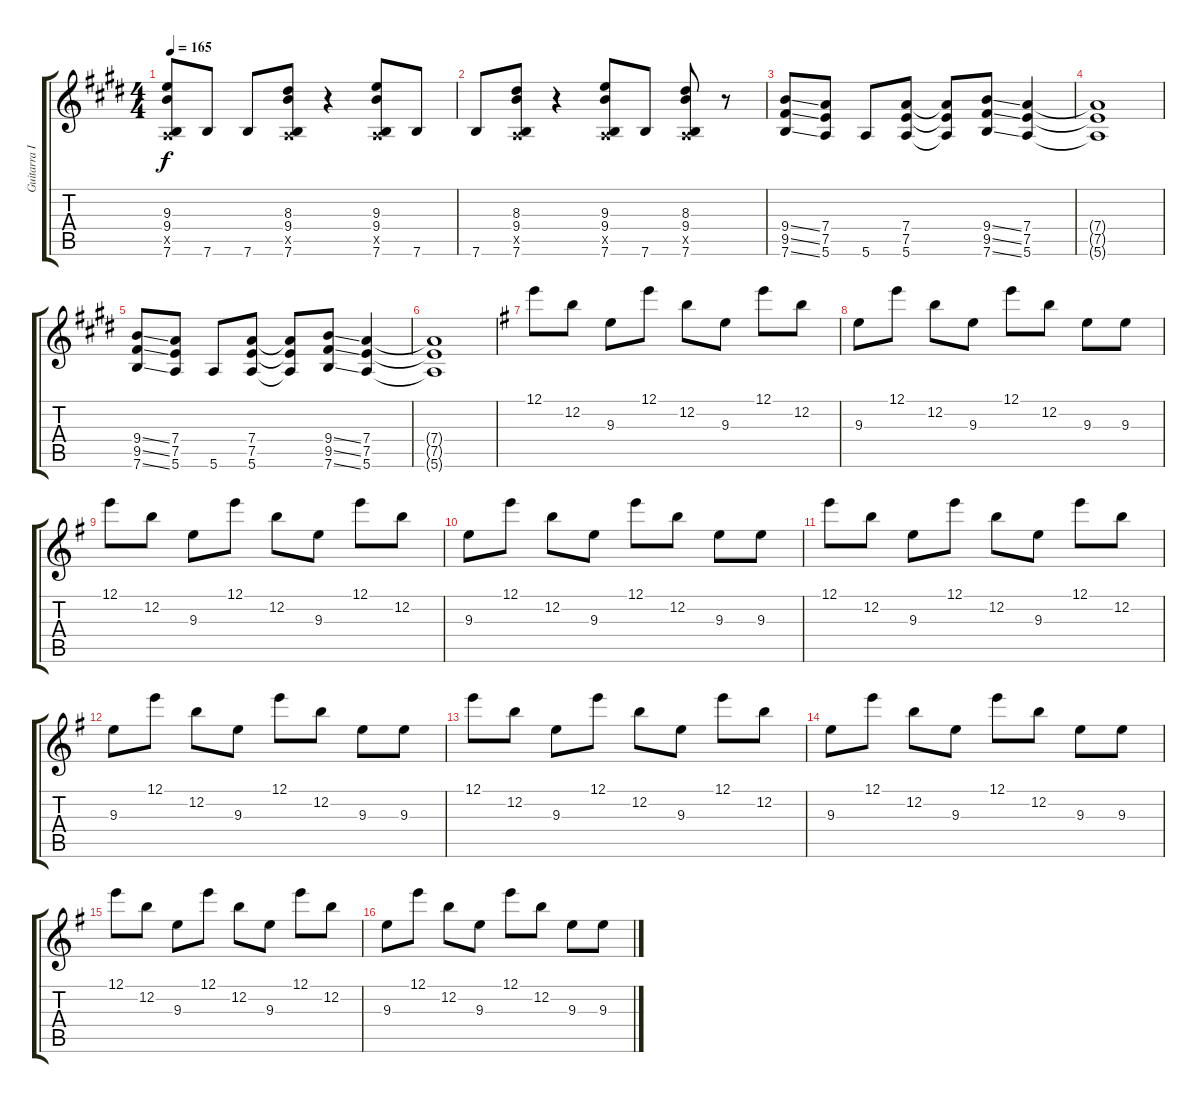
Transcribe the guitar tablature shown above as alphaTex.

\track ("Guitarra II" "Guitarra I") {instrument overdrivenguitar}
\staff {score tabs}
\tuning (E4 B3 G3 D3 A2 E2) {hide}
\ts (4 4)
\tempo 165
\clef g2
\ks e
(9.3 9.4 0.5{x} 7.6).8{dy f} 7.6.8 7.6.8 (8.3 9.4 0.5{x} 7.6).8 r.4 (9.3 9.4 0.5{x} 7.6).8 7.6.8 |
7.6.8 (8.3 9.4 0.5{x} 7.6).8 r.4 (9.3 9.4 0.5{x} 7.6).8 7.6.8 (8.3 9.4 0.5{x} 7.6).8 r.8 |
(9.4{ss} 9.5{ss} 7.6{ss}).8 (7.4 7.5 5.6).8 5.6.8 (7.4 7.5 5.6).8 (7.4{t} 7.5{t} 5.6{t}).8 (9.4{ss} 9.5{ss} 7.6{ss}).8 (7.4 7.5 5.6).4 |
(7.4{t} 7.5{t} 5.6{t}).1 |
(9.4{ss} 9.5{ss} 7.6{ss}).8 (7.4 7.5 5.6).8 5.6.8 (7.4 7.5 5.6).8 (7.4{t} 7.5{t} 5.6{t}).8 (9.4{ss} 9.5{ss} 7.6{ss}).8 (7.4 7.5 5.6).4 |
(7.4{t} 7.5{t} 5.6{t}).1 |
\ks g
12.1.8 12.2.8 9.3.8 12.1.8 12.2.8 9.3.8 12.1.8 12.2.8 |
9.3.8 12.1.8 12.2.8 9.3.8 12.1.8 12.2.8 9.3.8 9.3.8 |
12.1.8 12.2.8 9.3.8 12.1.8 12.2.8 9.3.8 12.1.8 12.2.8 |
9.3.8 12.1.8 12.2.8 9.3.8 12.1.8 12.2.8 9.3.8 9.3.8 |
12.1.8 12.2.8 9.3.8 12.1.8 12.2.8 9.3.8 12.1.8 12.2.8 |
9.3.8 12.1.8 12.2.8 9.3.8 12.1.8 12.2.8 9.3.8 9.3.8 |
12.1.8 12.2.8 9.3.8 12.1.8 12.2.8 9.3.8 12.1.8 12.2.8 |
9.3.8 12.1.8 12.2.8 9.3.8 12.1.8 12.2.8 9.3.8 9.3.8 |
12.1.8 12.2.8 9.3.8 12.1.8 12.2.8 9.3.8 12.1.8 12.2.8 |
9.3.8 12.1.8 12.2.8 9.3.8 12.1.8 12.2.8 9.3.8 9.3.8
